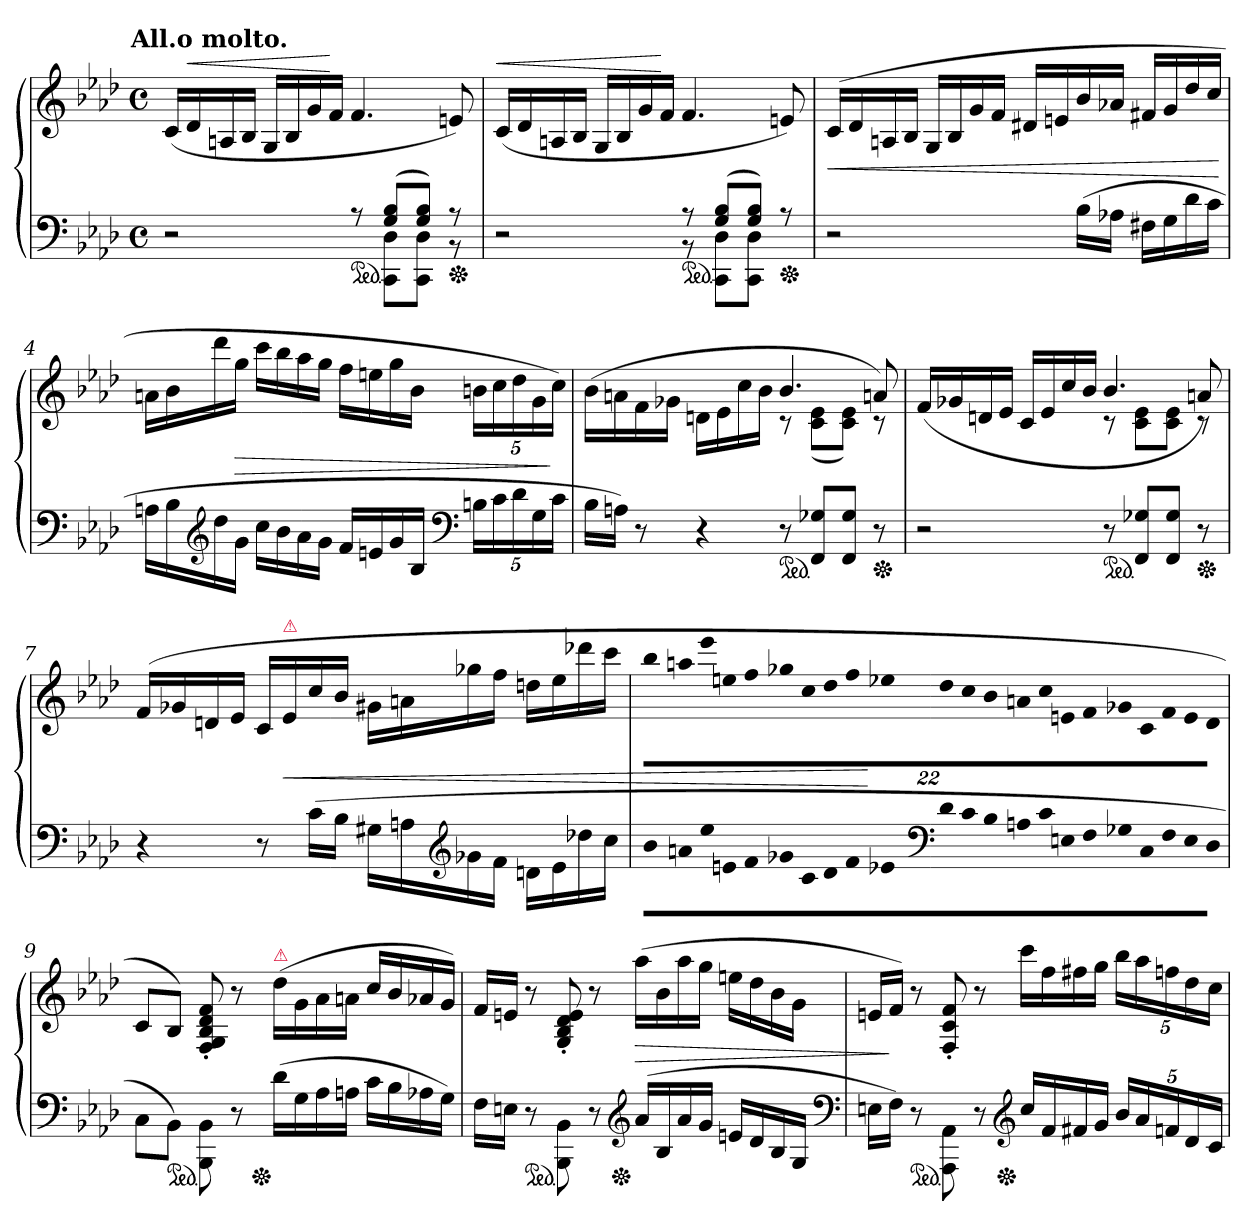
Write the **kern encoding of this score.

**kern	**kern	**dynam
*part1	*part1	*part1
*staff2	*staff1	*staff1/2
*clefF4	*clefG2	*
*k[b-e-a-d-]	*k[b-e-a-d-]	*
*f:	*f:	*
!!LO:TX:omd:t=All.o molto.
*M2/2	*M2/2	*
*met(c)	*met(c)	*
*MM108	*MM108	*
=1	=1	=1
*^	*	*
2ryy	2r	(>16cLL	.
!	!	!	!LO:HP:a
.	.	16d-	<
.	.	16An/	.
.	.	16B-/JJ	.
.	.	16G/LL	.
.	.	16B-/	.
.	.	16g	.
.	.	16fJJ	[
*ped	*	*	*
8rA	8ryy	4.f	.
(>8G 8B-L	8CC 8D-L	.	.
8G 8B-J)	8CC 8D-J	.	.
*Xped	*	*	*
8rA	8rBB	8en)	.
=2	=2	=2	=2
!	!	!	!LO:HP:a
2ryy	2r	(>16cLL	<
.	.	16d-	.
.	.	16An/	.
.	.	16B-/JJ	.
.	.	16G/LL	.
.	.	16B-/	.
.	.	16g	.
.	.	16fJJ	[
*ped	*	*	*
8rA	8rBB	4.f	.
(>8G 8B-L	8CC 8D-L	.	.
8G 8B-J)	8CC 8D-J	.	.
*Xped	*	*	*
8rA	8ryy	8en)	.
*v	*v	*	*
=3	=3	=3
2r	(>16cLL	<
.	16d-	.
.	16An/	.
.	16B-/JJ	.
.	16G/LL	.
.	16B-/	.
.	16g	.
.	16fJJ	.
8ryy	16d#XLL	.
.	16en	.
(>16B-LL	16b-	.
16A-XJJ	16a-XJJ	.
16F#XLL	16f#XLL	.
16G	16g	.
16d-	16dd-	.
16cJJ	16ccJJ	.
.	.	[
=4	=4	=4
16AnLL	16anLL	.
16B-	16b-	.
*clefG2	*	*
16dd-	16ddd-	.
16gJJ	16ggJJ	>
16cc\LL	16cccLL	.
16b-	16bb-	.
16a-	16aa-	.
16gJJ	16ggJJ	.
16fLL	16ffLL	.
16en	16een	.
16g	16gg	.
16B-JJ	16b-JJ	.
*clefF4	*	*
20BnLL	20bnLL	.
20c	20cc	.
20d-	20dd-	.
20G	20g	.
20cJJ	20ccJJ)	]
=5	=5	=5
*	*^	*
16B-LL	(>16b-\LL	2ryy	.
16AnJJ)	16an	.	.
8r	16f	.	.
.	16g-XJJ	.	.
4r	16dn\LL	.	.
.	16e-	.	.
.	16cc	.	.
.	16b-JJ	.	.
*ped	*	*	*
8r	4.b-	8rc	.
8FF 8G-XL	.	(>8c 8e-L	.
8FF 8G-J	.	8c 8e-J)	.
*Xped	*	*	*
8r	8an)	8rc	.
=6	=6	=6	=6
2r	(>16fLL	2ryy	.
.	16g-X	.	.
.	16dn	.	.
.	16e-JJ	.	.
.	16cLL	.	.
.	16e-	.	.
.	16cc	.	.
.	16b-JJ	.	.
*ped	*	*	*
8r	4.b-	8rc	.
8FF 8G-XL	.	8c 8e-L	.
8FF 8G-J	.	8c 8e-J	.
*Xped	*	*	*
8r	8an)	8rc	.
*	*v	*v	*
=7	=7	=7
4r	(>16fLL	.
.	16g-X	.
.	16dn	.
.	16e-JJ	.
8r	16cLL	.
!	!LO:TX:a:Bi:color=crimson:t=⚠	!
.	16e-	<
(>16cLL	16cc	.
16B-JJ	16b-JJ	.
16G#XLL	16g#XLL	.
16An	16an	.
*clefG2	*	*
16g-X	16gg-X	.
16fJJ	16ffJJ	.
16dn\LL	16ddnLL	.
16e-	16ee-	.
16dd-X	16ddd-X	.
16ccJJ	16cccJJ	.
=8	=8	=8
*Xtuplet	*	*
!LO:N:vis=32	!LO:N:vis=32	!
22b-LLL	22bb-LLL	.
!LO:N:vis=32	!LO:N:vis=32	!
22an	22aan	.
!LO:N:vis=32	!LO:N:vis=32	!
22ee-	22eee-	.
!LO:N:vis=32	!LO:N:vis=32	!
22en	22een	.
!LO:N:vis=32	!LO:N:vis=32	!
22f	22ff	.
!LO:N:vis=32	!LO:N:vis=32	!
22g-X	22gg-X	.
!LO:N:vis=32	!LO:N:vis=32	!
22c	22cc	.
!LO:N:vis=32	!LO:N:vis=32	!
22d-	22dd-	.
!LO:N:vis=32	!LO:N:vis=32	!
22f	22ff	.
!LO:N:vis=32	!LO:N:vis=32	!
22e-X	22ee-X	[
*clefF4	*	*
!LO:N:vis=32	!LO:N:vis=32	!
22d-	22dd-	.
!LO:N:vis=32	!LO:N:vis=32	!
22c	22cc	.
!LO:N:vis=32	!LO:N:vis=32	!
22B-	22b-	.
!LO:N:vis=32	!LO:N:vis=32	!
22An	22an	.
!LO:N:vis=32	!LO:N:vis=32	!
22c	22cc	.
!LO:N:vis=32	!LO:N:vis=32	!
22En	22en	.
!LO:N:vis=32	!LO:N:vis=32	!
22F	22f	.
!LO:N:vis=32	!LO:N:vis=32	!
22G-X	22g-X	.
!LO:N:vis=32	!LO:N:vis=32	!
22C	22c	.
!LO:N:vis=32	!LO:N:vis=32	!
22F	22f	.
!LO:N:vis=32	!LO:N:vis=32	!
22E	22e	.
!LO:N:vis=32	!LO:N:vis=32	!
22D-JJJ	22d-JJJ	.
=9	=9	=9
*	*^	*
8C\L	8cL	4..ryy	.
*ped	*	*	*
8BB-J)	8B-J)	.	.
8BBB-\ 8BB-\	8F'>/ 8G'>/ 8B-'>/ 8d-'>/ 8f'>/	.	.
8r	8r	.	.
*Xped	*	*	*
.	.	2ryy	.
!	!LO:TX:a:Bi:color=crimson:t=⚠	!	!
(>16d-LL	(<16dd-LL	.	.
16G	16g	.	.
16A-	16a-	.	.
16AnJJ	16anJJ	.	.
16cLL	16ccLL	.	.
16B-	16b-	.	.
16A-X	16a-X	.	.
16GJJ)	16gJJ)	16ryy	.
=10	=10	=10	=10
16FLL	16fLL	4..ryy	.
16EnJJ	16enJJ	.	.
*ped	*	*	*
8r	8r	.	fz fz
8BBB-\ 8BB-\	8G'>/ 8B-'>/ 8d-'>/ 8e'>/	.	.
8r	8r	.	.
*Xped	*	*	*
.	.	2ryy	.
*clefG2	*	*	*
(>16a-LL	(>16aa-LL	.	>
16B-	16b-	.	.
16a-	16aa-	.	.
16gJJ	16ggJJ	.	.
16enLL	16eenLL	.	.
16d-	16dd-	.	.
16B-	16b-	.	.
16GJJ	16gJJ	16ryy	.
*clefF4	*	*	*
=11	=11	=11	=11
16EnLL	16enLL	4..ryy	.
16FJJ)	16fJJ)	.	]
*ped	*	*	*
8r	8r	.	fz fz
8AAA-\ 8AA-\	8F'>/ 8c'>/ 8f'>/	.	.
8r	8r	.	.
*Xped	*	*	*
.	.	2ryy	.
*clefG2	*	*	*
16ccLL	16cccLL	.	.
16f	16ff	.	.
16f#X	16ff#X	.	.
16gJJ	16ggJJ	.	.
*tuplet	*	*	*
20b-LL	20bb-LL	.	.
20a-	20aa-	.	.
20fn	20ffn	.	.
20d-	20dd-	.	.
.	.	16ryy	.
20cJJ	20ccJJ	.	.
*	*v	*v	*
=	=	=
*-	*-	*-
